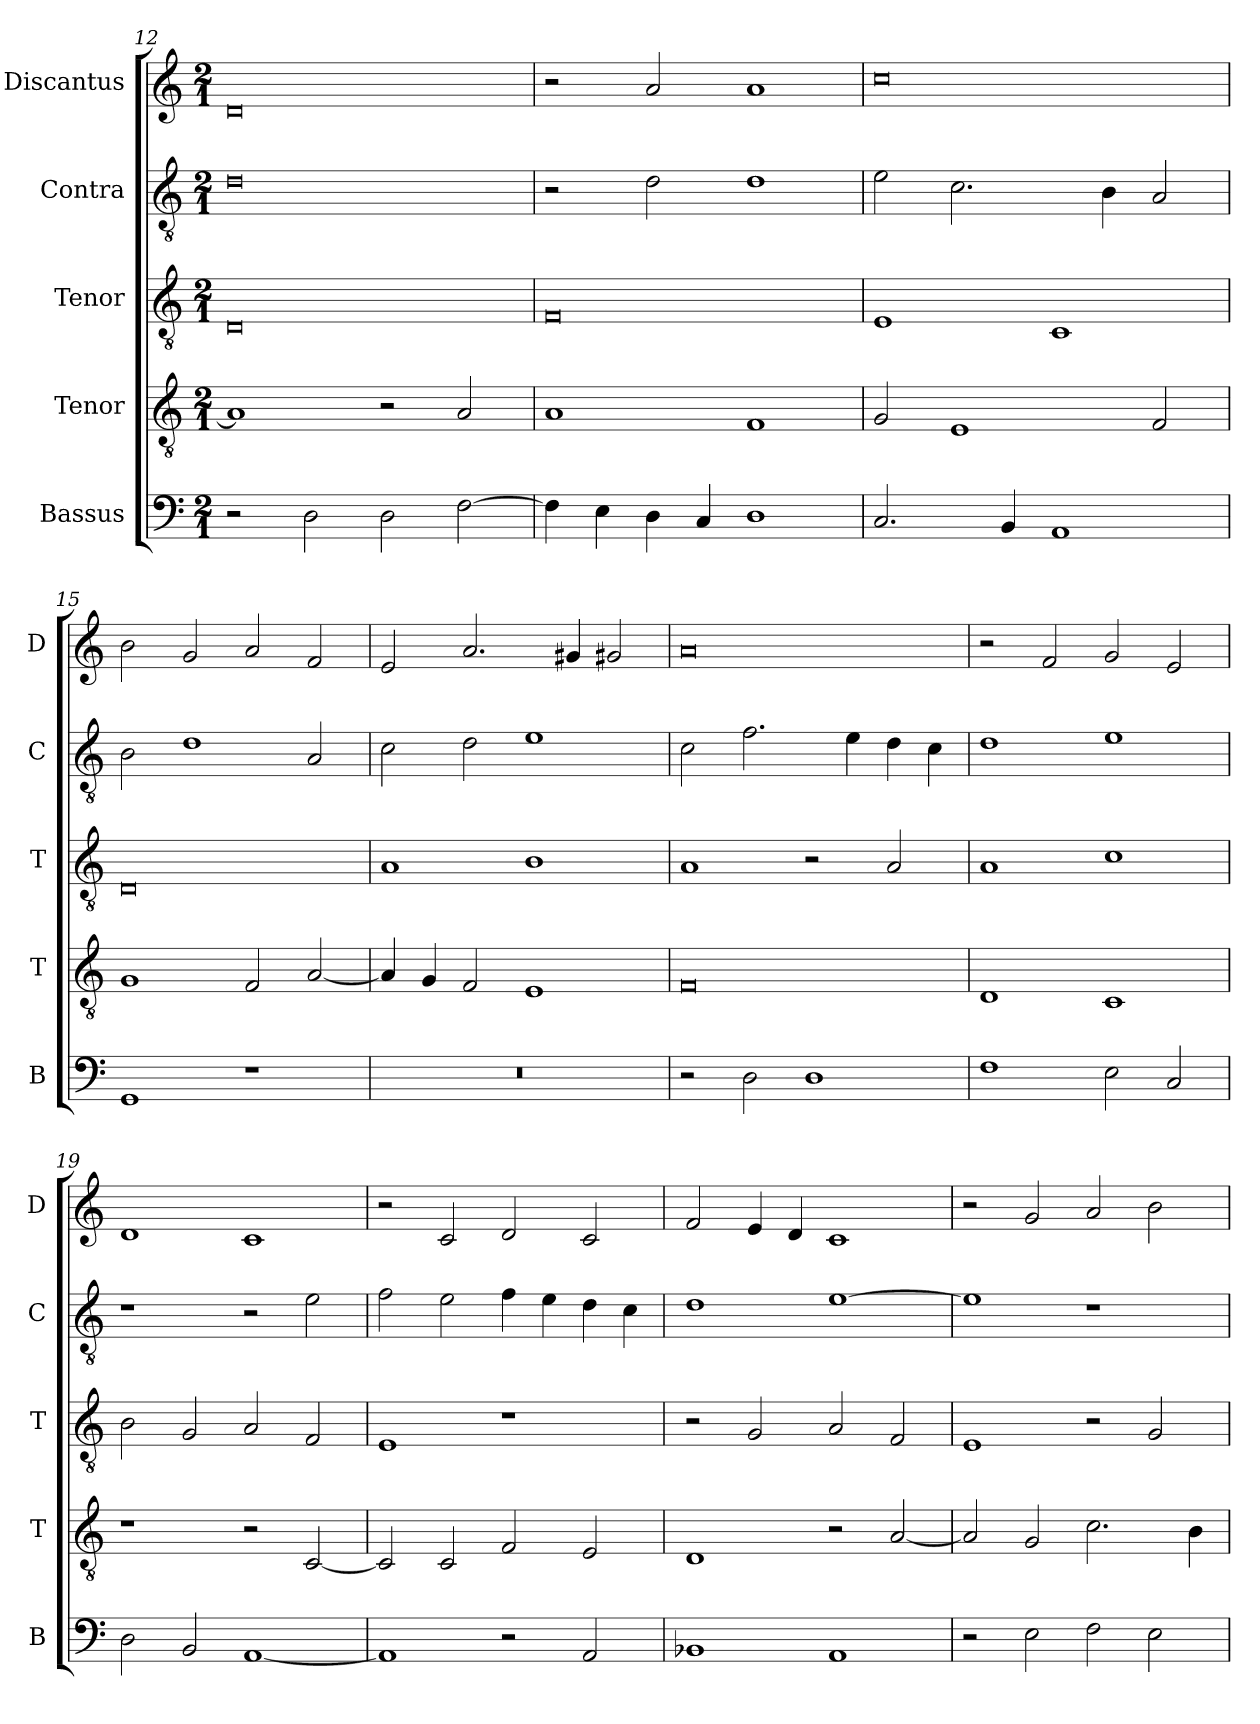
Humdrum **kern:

**kern	**kern	**kern	**kern	**kern
*part5	*part4	*part3	*part2	*part1
*staff5	*staff4	*staff3	*staff2	*staff1
*I"Bassus	*I"Tenor	*I"Tenor	*I"Contra	*I"Discantus
*I'B	*I'T	*I'T	*I'C	*I'D
*clefF4	*clefGv2	*clefGv2	*clefGv2	*clefG2
*k[]	*k[]	*k[]	*k[]	*k[]
*M2/1	*M2/1	*M2/1	*M2/1	*M2/1
=12	=12	=12	=12	=12
2r	1A]	0D	0d	0d
2D\	.	.	.	.
2D\	2r	.	.	.
[2F\	2A/	.	.	.
=13	=13	=13	=13	=13
4F\]	1A	0F	2r	2r
4E\	.	.	.	.
4D\	.	.	2d\	2a/
4C/	.	.	.	.
1D	1F	.	1d	1a
=14	=14	=14	=14	=14
2.C/	2G/	1E	2e\	0cc
.	1E	.	2.c\	.
4BB/	.	.	.	.
1AA	.	1C	.	.
.	.	.	4B\	.
.	2F/	.	2A/	.
=15	=15	=15	=15	=15
1GG	1G	0D	2B\	2b\
.	.	.	1d	2g/
1r	2F/	.	.	2a/
.	[2A/	.	2A/	2f/
=16	=16	=16	=16	=16
0r	4A/]	1A	2c\	2e/
.	4G/	.	.	.
.	2F/	.	2d\	2.a/
.	1E	1B	1e	.
.	.	.	.	4g#X/
.	.	.	.	2g#X/
=17	=17	=17	=17	=17
2r	0F	1A	2c\	0a
2D\	.	.	2.f\	.
1D	.	2r	.	.
.	.	.	4e\	.
.	.	2A/	4d\	.
.	.	.	4c\	.
=18	=18	=18	=18	=18
1F	1D	1A	1d	2r
.	.	.	.	2f/
2E\	1C	1c	1e	2g/
2C/	.	.	.	2e/
=19	=19	=19	=19	=19
2D\	1r	2B\	1r	1d
2BB/	.	2G/	.	.
[1AA	2r	2A/	2r	1c
.	[2C/	2F/	2e\	.
=20	=20	=20	=20	=20
1AA]	2C/]	1E	2f\	2r
.	2C/	.	2e\	2c/
2r	2F/	1r	4f\	2d/
.	.	.	4e\	.
2AA/	2E/	.	4d\	2c/
.	.	.	4c\	.
=21	=21	=21	=21	=21
1BB-X	1D	2r	1d	2f/
.	.	2G/	.	4e/
.	.	.	.	4d/
1AA	2r	2A/	[1e	1c
.	[2A/	2F/	.	.
=22	=22	=22	=22	=22
2r	2A/]	1E	1e]	2r
2E\	2G/	.	.	2g/
2F\	2.c\	2r	1r	2a/
2E\	.	2G/	.	2b\
.	4B\	.	.	.
=	=	=	=	=
*-	*-	*-	*-	*-
